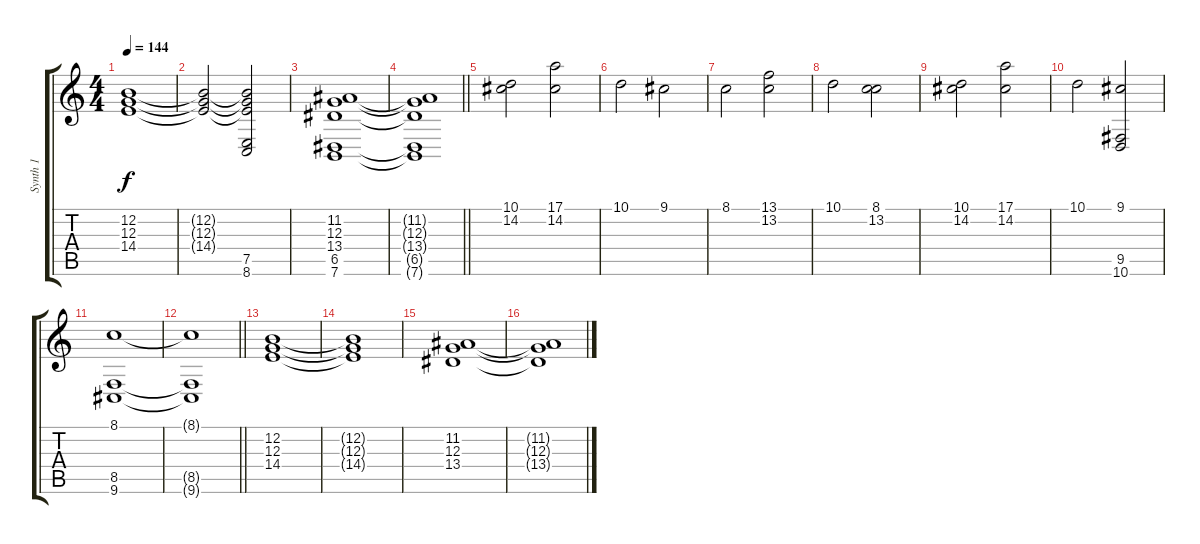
\track ("Synth 1" "Synth 1") {instrument stringensemble1}
\staff {score tabs}
\tuning (E4 B3 G3 D3 A2 E2) {hide}
\ts (4 4)
\tempo 144
\clef g2
\ks c
(12.2 12.3 14.4).1{dy f} |
(12.2{t} 12.3{t} 14.4{t}).2 (12.2{t} 12.3{t} 14.4{t} 7.5 8.6).2 |
(11.2 12.3 13.4 6.5 7.6).1 |
\barLineRight lightlight
(11.2{t} 12.3{t} 13.4{t} 6.5{t} 7.6{t}).1 |
\section ("" "")
(10.1 14.2).2 (17.1 14.2).2 |
10.1.2 9.1.2 |
8.1.2 (13.1 13.2).2 |
10.1.2 (8.1 13.2).2 |
(10.1 14.2).2 (17.1 14.2).2 |
10.1.2 (9.1 9.5 10.6).2 |
(8.1 8.5 9.6).1 |
\barLineRight lightlight
(8.1{t} 8.5{t} 9.6{t}).1 |
\section ("" "")
(12.2 12.3 14.4).1 |
(12.2{t} 12.3{t} 14.4{t}).1 |
(11.2 12.3 13.4).1 |
(11.2{t} 12.3{t} 13.4{t}).1
